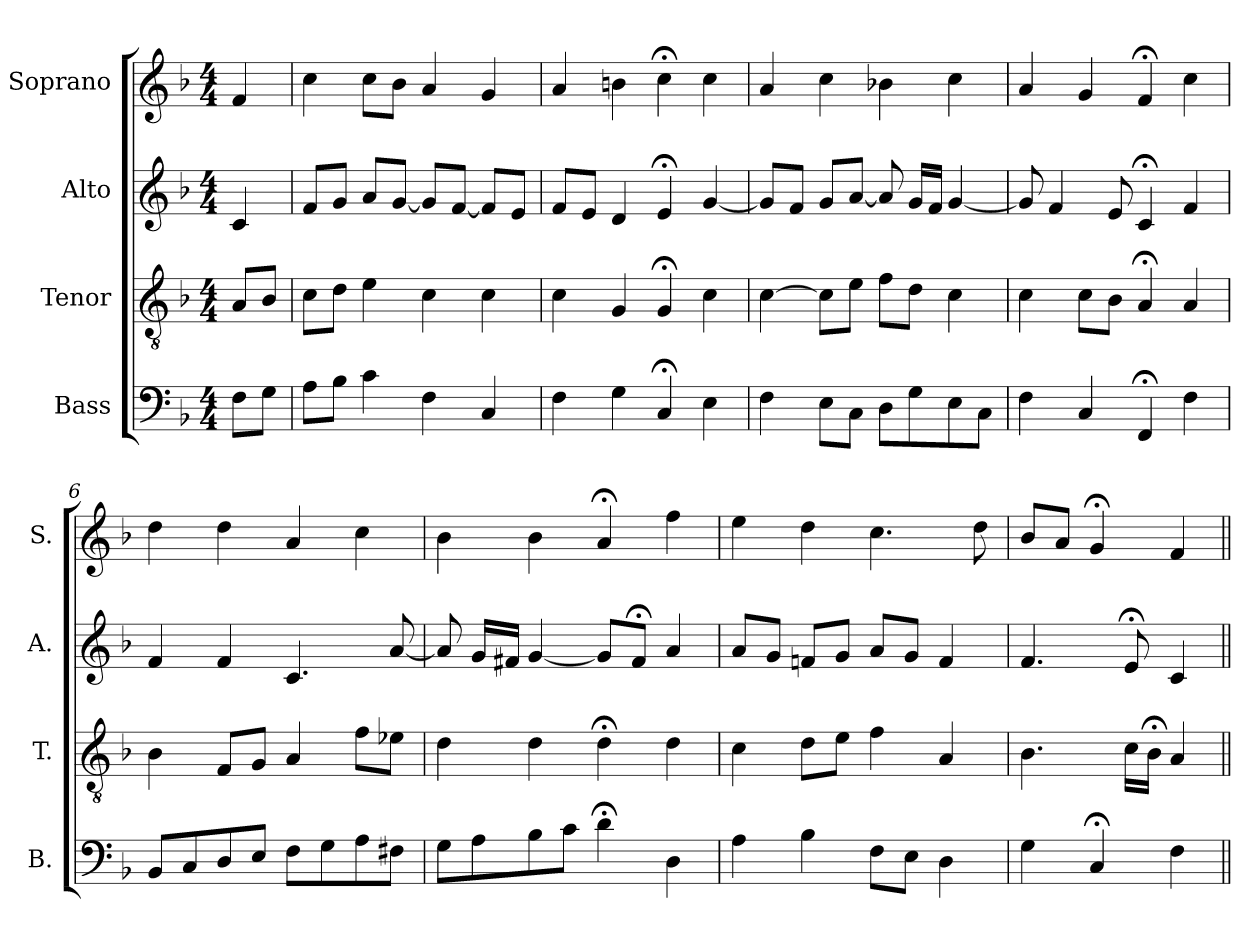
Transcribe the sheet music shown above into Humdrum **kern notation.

**kern	**kern	**kern	**kern
*part4	*part3	*part2	*part1
*staff4	*staff3	*staff2	*staff1
*I"Bass	*I"Tenor	*I"Alto	*I"Soprano
*I'B.	*I'T.	*I'A.	*I'S.
*clefF4	*clefGv2	*clefG2	*clefG2
*	*ITrd7c12	*	*
*k[b-]	*k[b-]	*k[b-]	*k[b-]
*F:	*F:	*F:	*F:
*M4/4	*M4/4	*M4/4	*M4/4
=1	=1	=1	=1
8F\L	8AA/L	4c/	4f/
8G\J	8BB-/J	.	.
=2	=2	=2	=2
8A\L	8C\L	8f/L	4cc\
8B-\J	8D\J	8g/J	.
4c\	4E\	8a/L	8cc\L
.	.	[8g/J	8b-\J
4F\	4C\	8g/L]	4a/
.	.	[8f/J	.
4C/	4C\	8f/L]	4g/
.	.	8e/J	.
=3	=3	=3	=3
4F\	4C\	8f/L	4a/
.	.	8e/J	.
4G\	4GG/	4d/	4bn\
4C;</	4GG;</	4e;</	4cc;<\
4E\	4C\	[4g/	4cc\
=4	=4	=4	=4
4F\	[4C\	8g/L]	4a/
.	.	8f/J	.
8E\L	8C\L]	8g/L	4cc\
8C\J	8E\J	[8a/J	.
8D\L	8F\L	8a/]	4b-X\
8G\	8D\J	16g/LL	.
.	.	16f/JJ	.
8E\	4C\	[4g/	4cc\
8C\J	.	.	.
=5	=5	=5	=5
4F\	4C\	8g/]	4a/
.	.	4f/	.
4C/	8C\L	.	4g/
.	8BB-\J	8e/	.
4FF;</	4AA;</	4c;</	4f;</
4F\	4AA/	4f/	4cc\
!!LO:LB:g=z
=6	=6	=6	=6
8BB-/L	4BB-\	4f/	4dd\
8C/	.	.	.
8D/	8FF/L	4f/	4dd\
8E/J	8GG/J	.	.
8F\L	4AA/	4.c/	4a/
8G\	.	.	.
8A\	8F\L	.	4cc\
8F#X\J	8E-X\J	[8a/	.
=7	=7	=7	=7
8G\L	4D\	8a/]	4b-\
8A\	.	16g/LL	.
.	.	16f#X/JJ	.
8B-\	4D\	[4g/	4b-\
8c\J	.	.	.
4d;<\	4D;<\	8g/L]	4a;</
.	.	8f#;</J	.
4D\	4D\	4a/	4ff\
=8	=8	=8	=8
4A\	4C\	8a/L	4ee\
.	.	8g/J	.
4B-\	8D\L	8fn/L	4dd\
.	8E\J	8g/J	.
8F\L	4F\	8a/L	4.cc\
8E\J	.	8g/J	.
4D\	4AA/	4f/	.
.	.	.	8dd\
=9	=9	=9	=9
4G\	4.BB-\	4.f/	8b-/L
.	.	.	8a/J
4C;</	.	.	4g;</
.	16C\LL	8e;</	.
.	16BB-;<\JJ	.	.
4F\	4AA/	4c/	4f/
=||	=||	=||	=||
*-	*-	*-	*-
